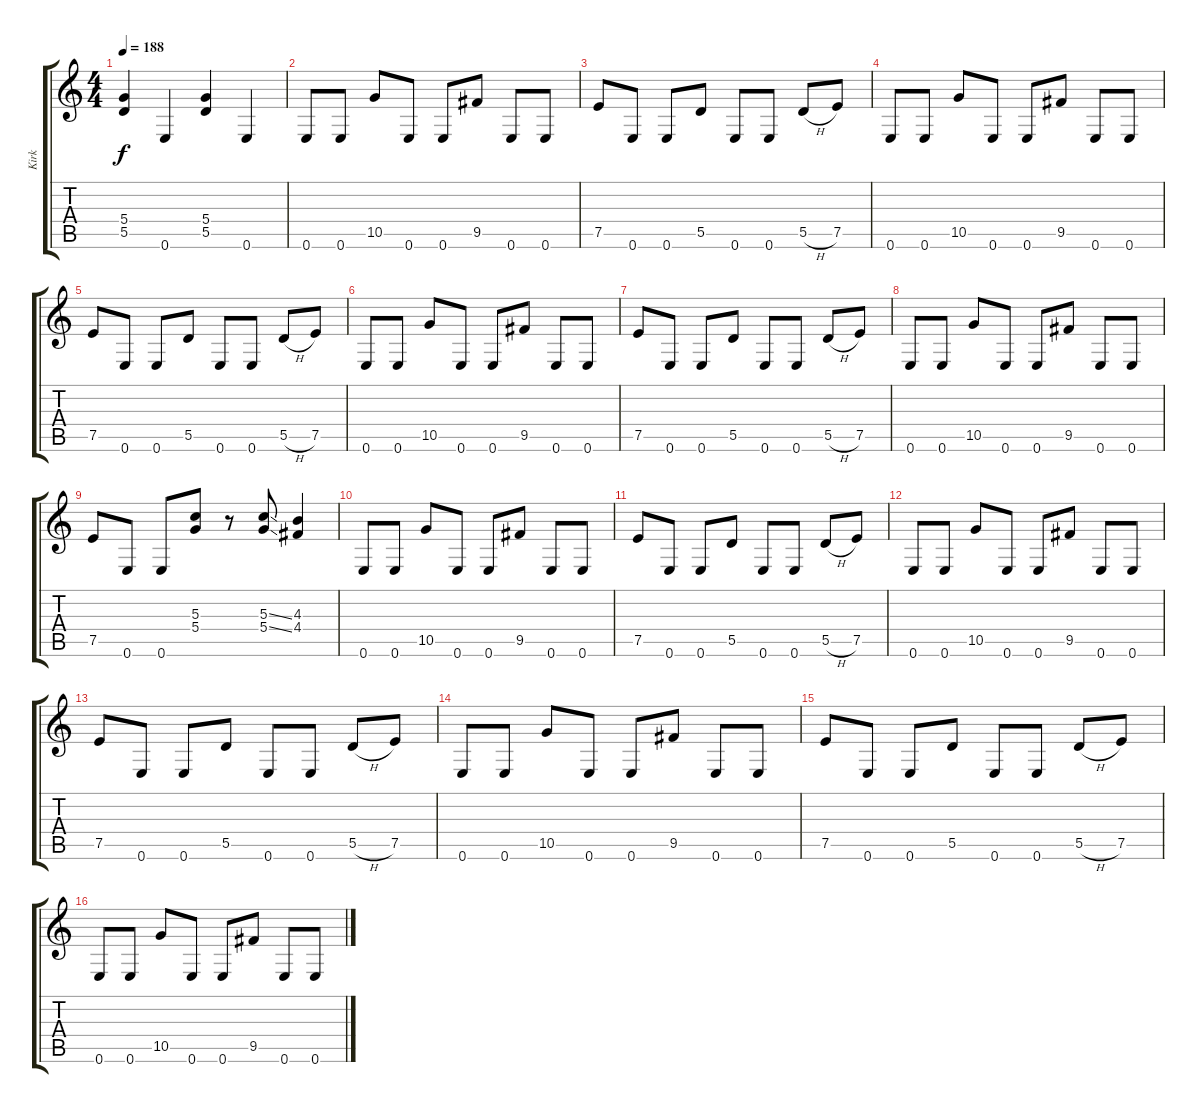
\track ("Kirk" "Kirk") {instrument distortionguitar}
\staff {score tabs}
\tuning (E4 B3 G3 D3 A2 E2) {hide}
\ts (4 4)
\tempo 188
\clef g2
\ks c
(5.4 5.5).4{dy f} 0.6.4 (5.4 5.5).4 0.6.4 |
0.6.8 0.6.8 10.5.8 0.6.8 0.6.8 9.5.8 0.6.8 0.6.8 |
7.5.8 0.6.8 0.6.8 5.5.8 0.6.8 0.6.8 5.5{h}.8 7.5.8 |
0.6.8 0.6.8 10.5.8 0.6.8 0.6.8 9.5.8 0.6.8 0.6.8 |
7.5.8 0.6.8 0.6.8 5.5.8 0.6.8 0.6.8 5.5{h}.8 7.5.8 |
0.6.8 0.6.8 10.5.8 0.6.8 0.6.8 9.5.8 0.6.8 0.6.8 |
7.5.8 0.6.8 0.6.8 5.5.8 0.6.8 0.6.8 5.5{h}.8 7.5.8 |
0.6.8 0.6.8 10.5.8 0.6.8 0.6.8 9.5.8 0.6.8 0.6.8 |
7.5.8 0.6.8 0.6.8 (5.3 5.4).8 r.8 (5.3{ss} 5.4{ss}).8 (4.3 4.4).4 |
0.6.8 0.6.8 10.5.8 0.6.8 0.6.8 9.5.8 0.6.8 0.6.8 |
7.5.8 0.6.8 0.6.8 5.5.8 0.6.8 0.6.8 5.5{h}.8 7.5.8 |
0.6.8 0.6.8 10.5.8 0.6.8 0.6.8 9.5.8 0.6.8 0.6.8 |
7.5.8 0.6.8 0.6.8 5.5.8 0.6.8 0.6.8 5.5{h}.8 7.5.8 |
0.6.8 0.6.8 10.5.8 0.6.8 0.6.8 9.5.8 0.6.8 0.6.8 |
7.5.8 0.6.8 0.6.8 5.5.8 0.6.8 0.6.8 5.5{h}.8 7.5.8 |
0.6.8 0.6.8 10.5.8 0.6.8 0.6.8 9.5.8 0.6.8 0.6.8
